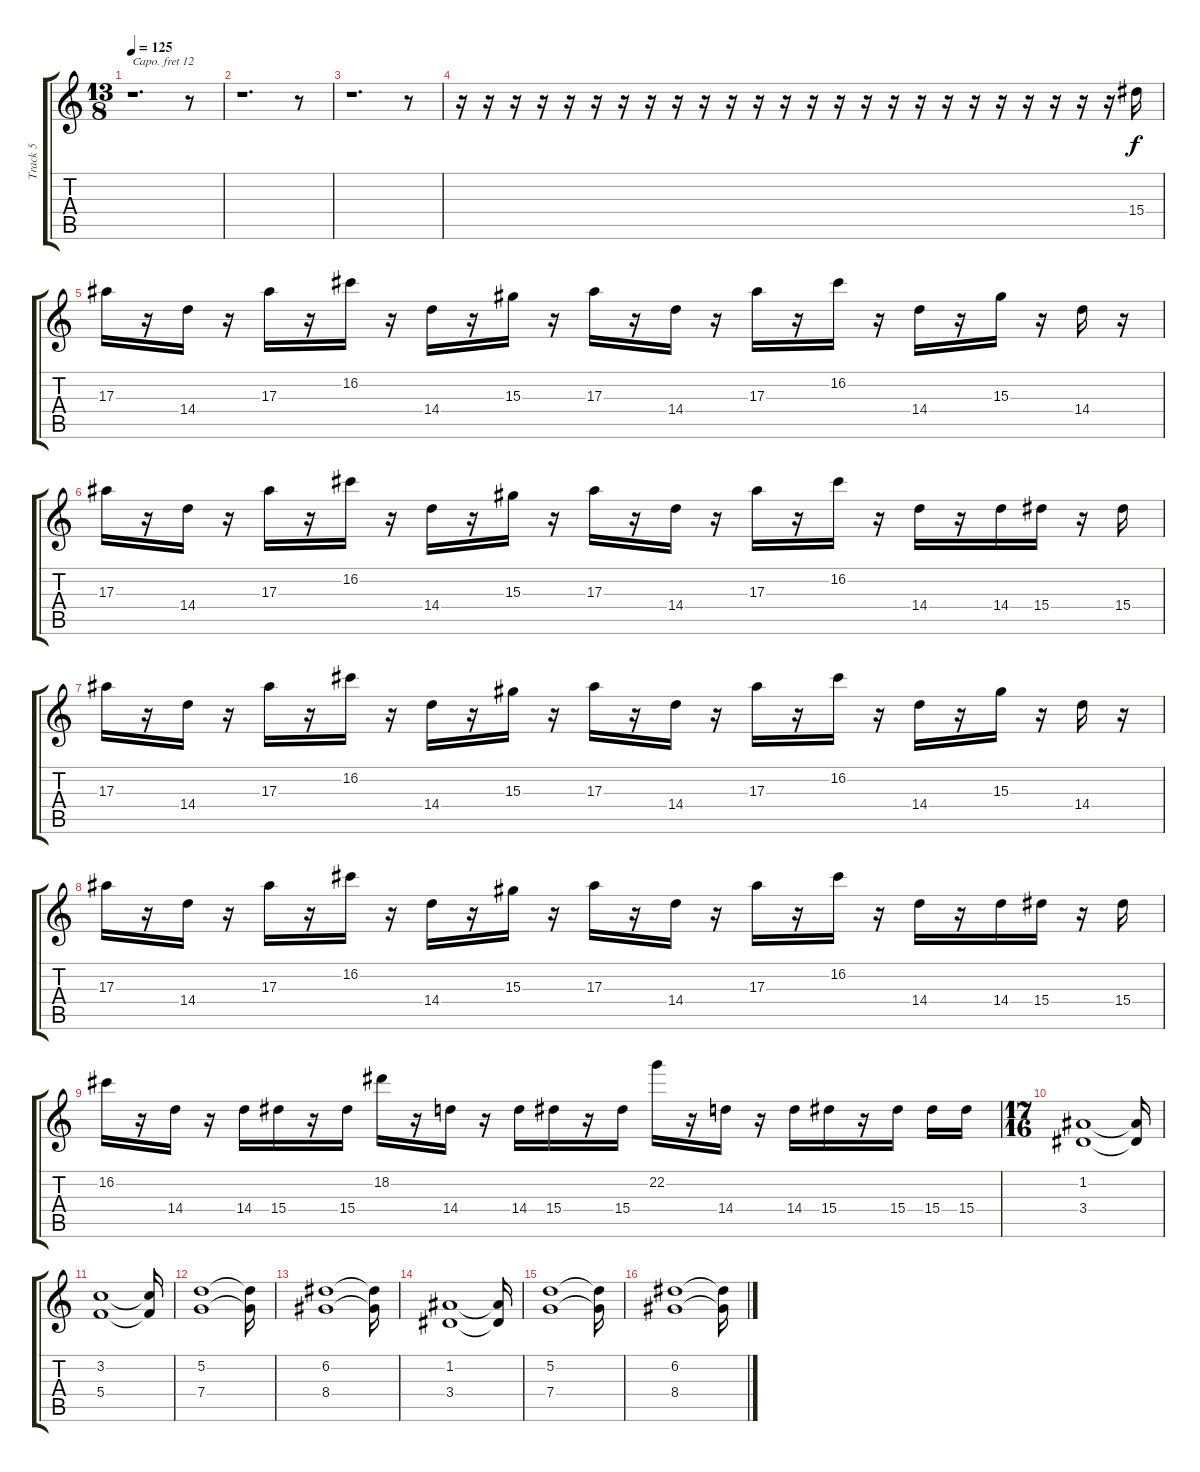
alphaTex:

\track ("Track 5" "Track 5") {instrument fx4atmosphere}
\staff {score tabs}
\capo 12
\tuning (D4 A3 F3 C3 G2 D2) {hide}
\ts (13 8)
\tempo 125
\clef g2
\ks c
r.1{d dy f} r.8 |
r.1{d} r.8 |
r.1{d} r.8 |
r.16 r.16 r.16 r.16 r.16 r.16 r.16 r.16 r.16 r.16 r.16 r.16 r.16 r.16 r.16 r.16 r.16 r.16 r.16 r.16 r.16 r.16 r.16 r.16 r.16 15.4.16 |
17.3.16 r.16 14.4.16 r.16 17.3.16 r.16 16.2.16 r.16 14.4.16 r.16 15.3.16 r.16 17.3.16 r.16 14.4.16 r.16 17.3.16 r.16 16.2.16 r.16 14.4.16 r.16 15.3.16 r.16 14.4.16 r.16 |
17.3.16 r.16 14.4.16 r.16 17.3.16 r.16 16.2.16 r.16 14.4.16 r.16 15.3.16 r.16 17.3.16 r.16 14.4.16 r.16 17.3.16 r.16 16.2.16 r.16 14.4.16 r.16 14.4.16 15.4.16 r.16 15.4.16 |
17.3.16 r.16 14.4.16 r.16 17.3.16 r.16 16.2.16 r.16 14.4.16 r.16 15.3.16 r.16 17.3.16 r.16 14.4.16 r.16 17.3.16 r.16 16.2.16 r.16 14.4.16 r.16 15.3.16 r.16 14.4.16 r.16 |
17.3.16 r.16 14.4.16 r.16 17.3.16 r.16 16.2.16 r.16 14.4.16 r.16 15.3.16 r.16 17.3.16 r.16 14.4.16 r.16 17.3.16 r.16 16.2.16 r.16 14.4.16 r.16 14.4.16 15.4.16 r.16 15.4.16 |
16.2.16 r.16 14.4.16 r.16 14.4.16 15.4.16 r.16 15.4.16 18.2.16 r.16 14.4.16 r.16 14.4.16 15.4.16 r.16 15.4.16 22.2.16 r.16 14.4.16 r.16 14.4.16 15.4.16 r.16 15.4.16 15.4.16 15.4.16 |
\ts (17 16)
(1.2 3.4).1 (1.2{t} 3.4{t}).16 |
(3.2 5.4).1 (3.2{t} 5.4{t}).16 |
(5.2 7.4).1 (5.2{t} 7.4{t}).16 |
(6.2 8.4).1 (6.2{t} 8.4{t}).16 |
(1.2 3.4).1 (1.2{t} 3.4{t}).16 |
(5.2 7.4).1 (5.2{t} 7.4{t}).16 |
(6.2 8.4).1 (6.2{t} 8.4{t}).16
